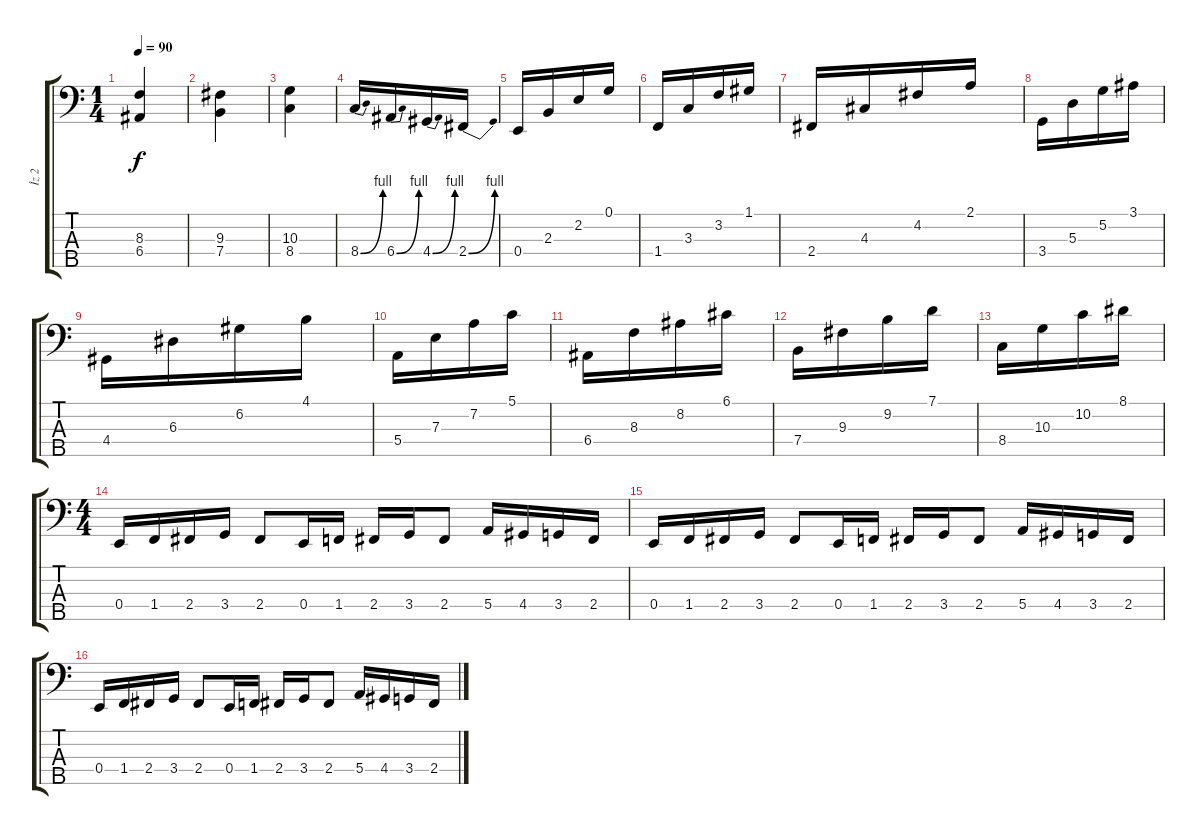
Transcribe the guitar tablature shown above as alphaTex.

\track ("İz 2" "İz 2") {instrument electricbassfinger}
\staff {score tabs}
\tuning (G2 D2 A1 E1 B0) {hide}
\ts (1 4)
\tempo 90
\clef f4
\ks c
(8.3 6.4).4{dy f} |
(9.3 7.4).4 |
(10.3 8.4).4 |
8.4{be (bend 0 0 60 4)}.16 6.4{be (bend 0 0 60 4)}.16 4.4{be (bend 0 0 60 4)}.16 2.4{be (bend 0 0 60 4)}.16 |
0.4.16 2.3.16 2.2.16 0.1.16 |
1.4.16 3.3.16 3.2.16 1.1.16 |
2.4.16 4.3.16 4.2.16 2.1.16 |
3.4.16 5.3.16 5.2.16 3.1.16 |
4.4.16 6.3.16 6.2.16 4.1.16 |
5.4.16 7.3.16 7.2.16 5.1.16 |
6.4.16 8.3.16 8.2.16 6.1.16 |
7.4.16 9.3.16 9.2.16 7.1.16 |
8.4.16 10.3.16 10.2.16 8.1.16 |
\ts (4 4)
0.4.16 1.4.16 2.4.16 3.4.16 2.4.8 0.4.16 1.4.16 2.4.16 3.4.16 2.4.8 5.4.16 4.4.16 3.4.16 2.4.16 |
0.4.16 1.4.16 2.4.16 3.4.16 2.4.8 0.4.16 1.4.16 2.4.16 3.4.16 2.4.8 5.4.16 4.4.16 3.4.16 2.4.16 |
0.4.16 1.4.16 2.4.16 3.4.16 2.4.8 0.4.16 1.4.16 2.4.16 3.4.16 2.4.8 5.4.16 4.4.16 3.4.16 2.4.16
